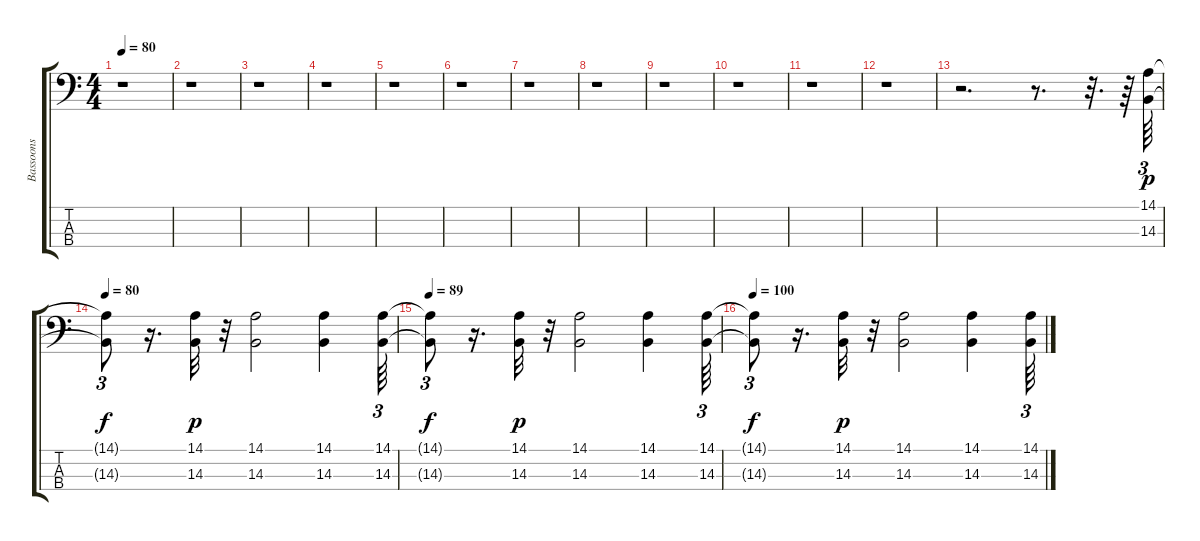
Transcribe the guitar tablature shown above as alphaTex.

\track ("Bassoons" "Bassoons") {instrument bassoon}
\staff {score tabs}
\tuning (G2 D2 A1 E1) {hide}
\ts (4 4)
\tempo 80
\clef f4
\ks c
r.1{dy f} |
r.1 |
r.1 |
r.1 |
r.1 |
r.1 |
r.1 |
r.1 |
r.1 |
r.1 |
r.1 |
r.1 |
r.2{d} r.8{d} r.32{d} r.64 (14.1 14.3).64{tu (3 2) dy p} |
\tempo 80
(14.1{t} 14.3{t}).8{tu (3 2) dy f} r.16{d} (14.1 14.3).32{dy p} r.32 (14.1 14.3).2 (14.1 14.3).4 (14.1 14.3).64{tu (3 2)} |
\tempo 89
(14.1{t} 14.3{t}).8{tu (3 2) dy f} r.16{d} (14.1 14.3).32{dy p} r.32 (14.1 14.3).2 (14.1 14.3).4 (14.1 14.3).64{tu (3 2)} |
\tempo 100
(14.1{t} 14.3{t}).8{tu (3 2) dy f} r.16{d} (14.1 14.3).32{dy p} r.32 (14.1 14.3).2 (14.1 14.3).4 (14.1 14.3).64{tu (3 2)}
